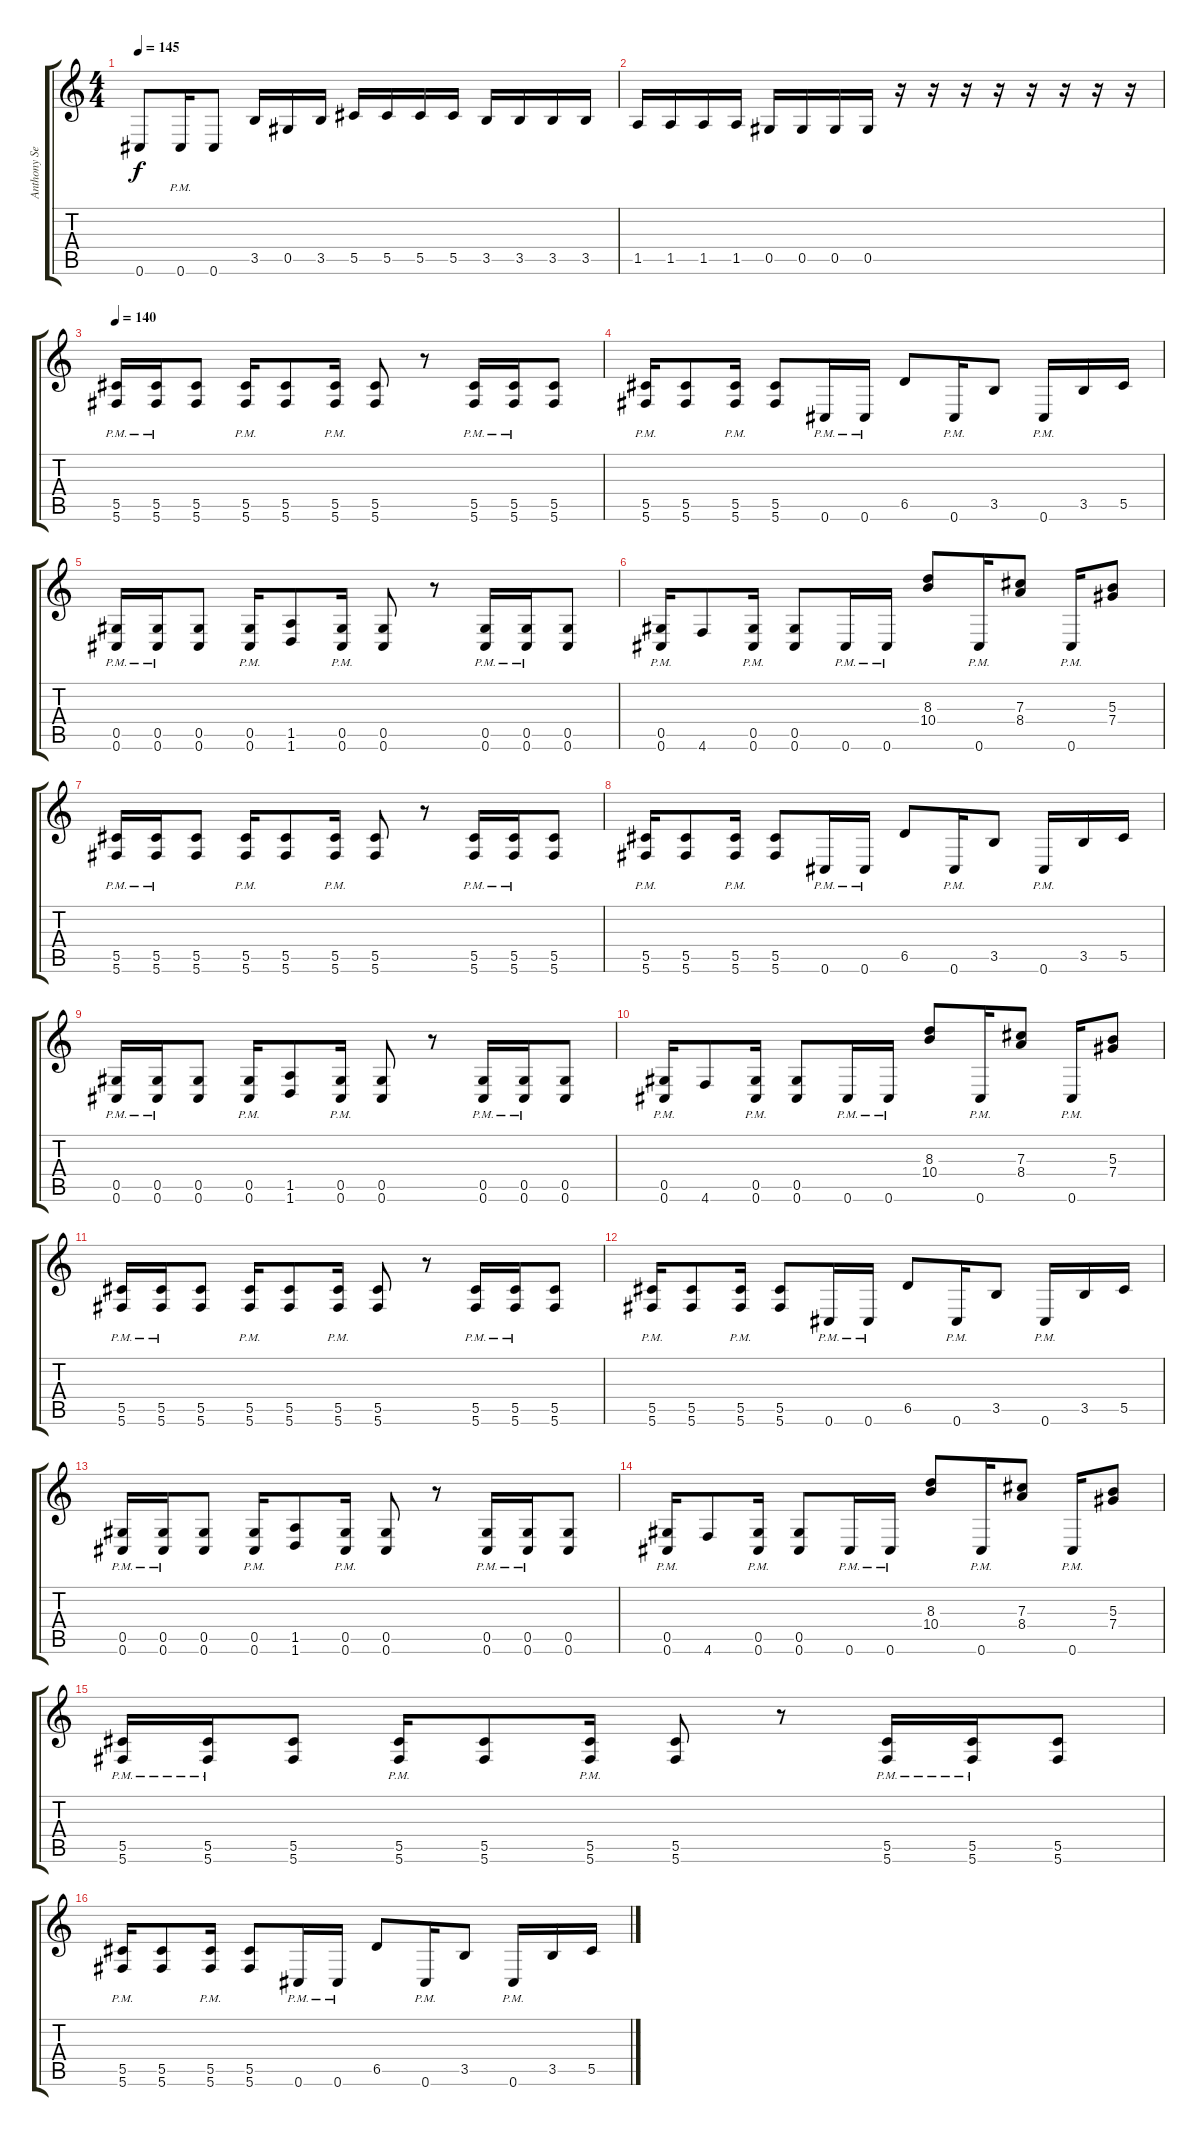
\track ("Anthony Sepe" "Anthony Se") {instrument distortionguitar}
\staff {score tabs}
\tuning (Eb4 Bb3 Gb3 Db3 Ab2 Db2) {hide}
\ts (4 4)
\tempo 145
\clef g2
\ks c
0.6.8{dy f} 0.6{pm}.16 0.6.8 3.5.16 0.5.16 3.5.16 5.5.16 5.5.16 5.5.16 5.5.16 3.5.16 3.5.16 3.5.16 3.5.16 |
1.5.16 1.5.16 1.5.16 1.5.16 0.5.16 0.5.16 0.5.16 0.5.16 r.16 r.16 r.16 r.16 r.16 r.16 r.16 r.16 |
\tempo 140
(5.5{pm} 5.6{pm}).16 (5.5{pm} 5.6{pm}).16 (5.5 5.6).8 (5.5{pm} 5.6{pm}).16 (5.5 5.6).8 (5.5{pm} 5.6{pm}).16 (5.5 5.6).8 r.8 (5.5{pm} 5.6{pm}).16 (5.5{pm} 5.6{pm}).16 (5.5 5.6).8 |
(5.5{pm} 5.6{pm}).16 (5.5 5.6).8 (5.5{pm} 5.6{pm}).16 (5.5 5.6).8 0.6{pm}.16 0.6{pm}.16 6.5.8 0.6{pm}.16 3.5.8 0.6{pm}.16 3.5.16 5.5.16 |
(0.5{pm} 0.6{pm}).16 (0.5{pm} 0.6{pm}).16 (0.5 0.6).8 (0.5{pm} 0.6{pm}).16 (1.5 1.6).8 (0.5{pm} 0.6{pm}).16 (0.5 0.6).8 r.8 (0.5{pm} 0.6{pm}).16 (0.5{pm} 0.6{pm}).16 (0.5 0.6).8 |
(0.5{pm} 0.6{pm}).16 4.6.8 (0.5{pm} 0.6{pm}).16 (0.5 0.6).8 0.6{pm}.16 0.6{pm}.16 (8.3 10.4).8 0.6{pm}.16 (7.3 8.4).8 0.6{pm}.16 (5.3 7.4).8 |
(5.5{pm} 5.6{pm}).16 (5.5{pm} 5.6{pm}).16 (5.5 5.6).8 (5.5{pm} 5.6{pm}).16 (5.5 5.6).8 (5.5{pm} 5.6{pm}).16 (5.5 5.6).8 r.8 (5.5{pm} 5.6{pm}).16 (5.5{pm} 5.6{pm}).16 (5.5 5.6).8 |
(5.5{pm} 5.6{pm}).16 (5.5 5.6).8 (5.5{pm} 5.6{pm}).16 (5.5 5.6).8 0.6{pm}.16 0.6{pm}.16 6.5.8 0.6{pm}.16 3.5.8 0.6{pm}.16 3.5.16 5.5.16 |
(0.5{pm} 0.6{pm}).16 (0.5{pm} 0.6{pm}).16 (0.5 0.6).8 (0.5{pm} 0.6{pm}).16 (1.5 1.6).8 (0.5{pm} 0.6{pm}).16 (0.5 0.6).8 r.8 (0.5{pm} 0.6{pm}).16 (0.5{pm} 0.6{pm}).16 (0.5 0.6).8 |
(0.5{pm} 0.6{pm}).16 4.6.8 (0.5{pm} 0.6{pm}).16 (0.5 0.6).8 0.6{pm}.16 0.6{pm}.16 (8.3 10.4).8 0.6{pm}.16 (7.3 8.4).8 0.6{pm}.16 (5.3 7.4).8 |
(5.5{pm} 5.6{pm}).16 (5.5{pm} 5.6{pm}).16 (5.5 5.6).8 (5.5{pm} 5.6{pm}).16 (5.5 5.6).8 (5.5{pm} 5.6{pm}).16 (5.5 5.6).8 r.8 (5.5{pm} 5.6{pm}).16 (5.5{pm} 5.6{pm}).16 (5.5 5.6).8 |
(5.5{pm} 5.6{pm}).16 (5.5 5.6).8 (5.5{pm} 5.6{pm}).16 (5.5 5.6).8 0.6{pm}.16 0.6{pm}.16 6.5.8 0.6{pm}.16 3.5.8 0.6{pm}.16 3.5.16 5.5.16 |
(0.5{pm} 0.6{pm}).16 (0.5{pm} 0.6{pm}).16 (0.5 0.6).8 (0.5{pm} 0.6{pm}).16 (1.5 1.6).8 (0.5{pm} 0.6{pm}).16 (0.5 0.6).8 r.8 (0.5{pm} 0.6{pm}).16 (0.5{pm} 0.6{pm}).16 (0.5 0.6).8 |
(0.5{pm} 0.6{pm}).16 4.6.8 (0.5{pm} 0.6{pm}).16 (0.5 0.6).8 0.6{pm}.16 0.6{pm}.16 (8.3 10.4).8 0.6{pm}.16 (7.3 8.4).8 0.6{pm}.16 (5.3 7.4).8 |
(5.5{pm} 5.6{pm}).16 (5.5{pm} 5.6{pm}).16 (5.5 5.6).8 (5.5{pm} 5.6{pm}).16 (5.5 5.6).8 (5.5{pm} 5.6{pm}).16 (5.5 5.6).8 r.8 (5.5{pm} 5.6{pm}).16 (5.5{pm} 5.6{pm}).16 (5.5 5.6).8 |
(5.5{pm} 5.6{pm}).16 (5.5 5.6).8 (5.5{pm} 5.6{pm}).16 (5.5 5.6).8 0.6{pm}.16 0.6{pm}.16 6.5.8 0.6{pm}.16 3.5.8 0.6{pm}.16 3.5.16 5.5.16
